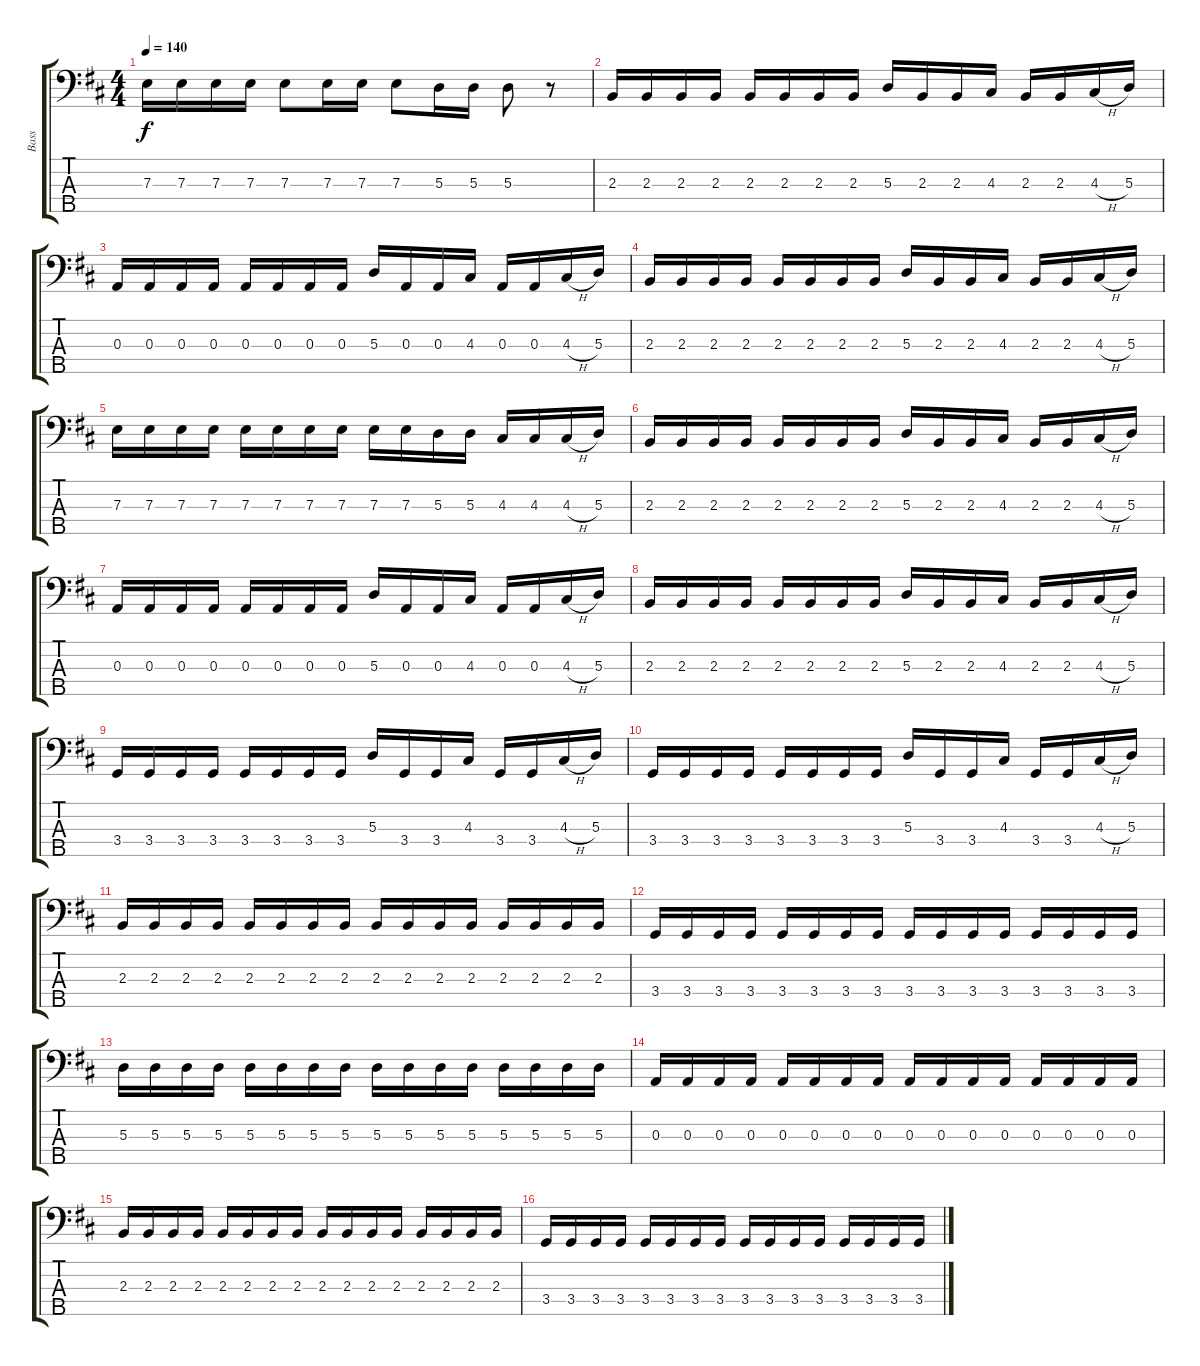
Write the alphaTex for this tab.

\track ("Bass" "Bass") {instrument electricbassfinger}
\staff {score tabs}
\tuning (G2 D2 A1 E1 B0) {hide}
\ts (4 4)
\tempo 140
\clef f4
\ks bminor
7.3.16{dy f} 7.3.16 7.3.16 7.3.16 7.3.8 7.3.16 7.3.16 7.3.8 5.3.16 5.3.16 5.3.8 r.8 |
2.3.16 2.3.16 2.3.16 2.3.16 2.3.16 2.3.16 2.3.16 2.3.16 5.3.16 2.3.16 2.3.16 4.3.16 2.3.16 2.3.16 4.3{h}.16 5.3.16 |
0.3.16 0.3.16 0.3.16 0.3.16 0.3.16 0.3.16 0.3.16 0.3.16 5.3.16 0.3.16 0.3.16 4.3.16 0.3.16 0.3.16 4.3{h}.16 5.3.16 |
2.3.16 2.3.16 2.3.16 2.3.16 2.3.16 2.3.16 2.3.16 2.3.16 5.3.16 2.3.16 2.3.16 4.3.16 2.3.16 2.3.16 4.3{h}.16 5.3.16 |
7.3.16 7.3.16 7.3.16 7.3.16 7.3.16 7.3.16 7.3.16 7.3.16 7.3.16 7.3.16 5.3.16 5.3.16 4.3.16 4.3.16 4.3{h}.16 5.3.16 |
2.3.16 2.3.16 2.3.16 2.3.16 2.3.16 2.3.16 2.3.16 2.3.16 5.3.16 2.3.16 2.3.16 4.3.16 2.3.16 2.3.16 4.3{h}.16 5.3.16 |
0.3.16 0.3.16 0.3.16 0.3.16 0.3.16 0.3.16 0.3.16 0.3.16 5.3.16 0.3.16 0.3.16 4.3.16 0.3.16 0.3.16 4.3{h}.16 5.3.16 |
2.3.16 2.3.16 2.3.16 2.3.16 2.3.16 2.3.16 2.3.16 2.3.16 5.3.16 2.3.16 2.3.16 4.3.16 2.3.16 2.3.16 4.3{h}.16 5.3.16 |
3.4.16 3.4.16 3.4.16 3.4.16 3.4.16 3.4.16 3.4.16 3.4.16 5.3.16 3.4.16 3.4.16 4.3.16 3.4.16 3.4.16 4.3{h}.16 5.3.16 |
3.4.16 3.4.16 3.4.16 3.4.16 3.4.16 3.4.16 3.4.16 3.4.16 5.3.16 3.4.16 3.4.16 4.3.16 3.4.16 3.4.16 4.3{h}.16 5.3.16 |
2.3.16 2.3.16 2.3.16 2.3.16 2.3.16 2.3.16 2.3.16 2.3.16 2.3.16 2.3.16 2.3.16 2.3.16 2.3.16 2.3.16 2.3.16 2.3.16 |
3.4.16 3.4.16 3.4.16 3.4.16 3.4.16 3.4.16 3.4.16 3.4.16 3.4.16 3.4.16 3.4.16 3.4.16 3.4.16 3.4.16 3.4.16 3.4.16 |
5.3.16 5.3.16 5.3.16 5.3.16 5.3.16 5.3.16 5.3.16 5.3.16 5.3.16 5.3.16 5.3.16 5.3.16 5.3.16 5.3.16 5.3.16 5.3.16 |
0.3.16 0.3.16 0.3.16 0.3.16 0.3.16 0.3.16 0.3.16 0.3.16 0.3.16 0.3.16 0.3.16 0.3.16 0.3.16 0.3.16 0.3.16 0.3.16 |
2.3.16 2.3.16 2.3.16 2.3.16 2.3.16 2.3.16 2.3.16 2.3.16 2.3.16 2.3.16 2.3.16 2.3.16 2.3.16 2.3.16 2.3.16 2.3.16 |
3.4.16 3.4.16 3.4.16 3.4.16 3.4.16 3.4.16 3.4.16 3.4.16 3.4.16 3.4.16 3.4.16 3.4.16 3.4.16 3.4.16 3.4.16 3.4.16
